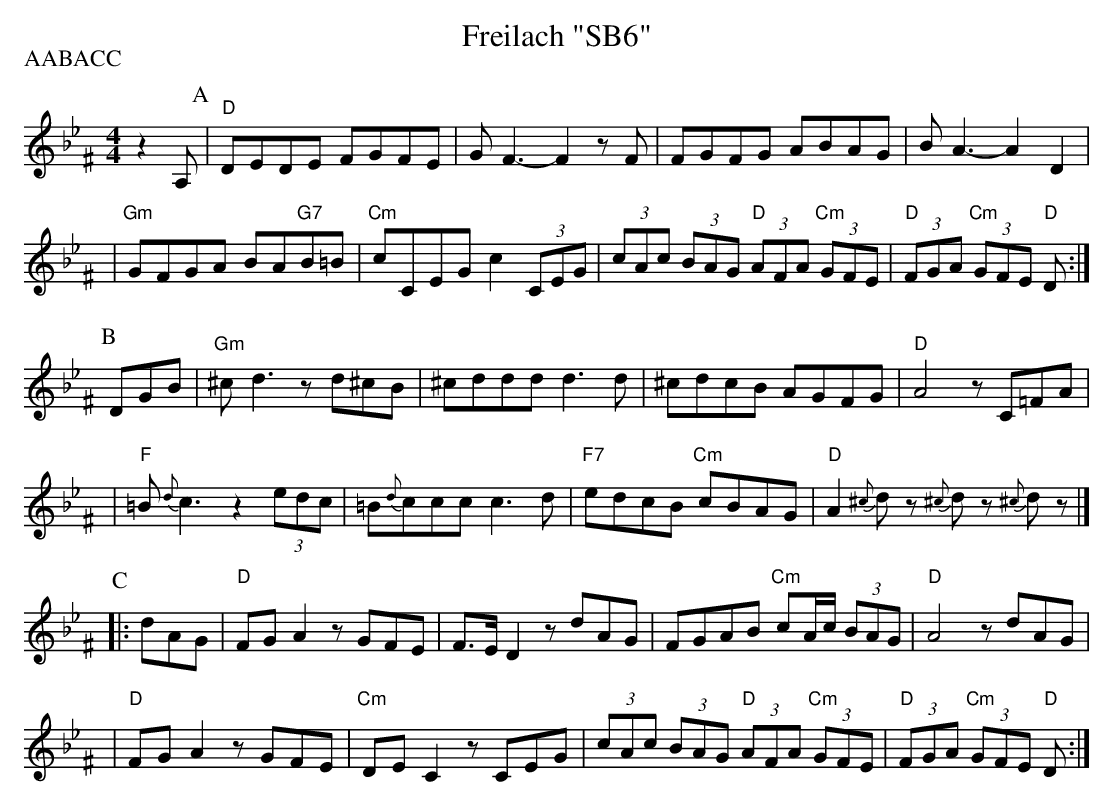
X:1
T: Freilach "SB6"
M: 4/4
L: 1/8
P: AABACC
K: Dphr^F
z2A, \
P:A
| "D"DEDE FGFE | GF3- F2zF | FGFG ABAG | BA3- A2D2 |
| "Gm"GFGA BA"G7"B=B | "Cm"cCEG c2 (3CEG | (3cAc (3BAG "D"(3AFA "Cm"(3GFE | "D"(3FGA "Cm"(3GFE "D"D :|
P:B
DGB \
| "Gm"^cd3 zd^cB | ^cddd d3d | ^cdcB AGFG | "D"A4 zC=FA |
| "F"=B{d}c3 z2 (3edc | =B{d}ccc c3d | "F7"edcB "Cm"cBAG | "D"A2 {^c}dz {^c}dz {^c}dz |]
P:C
|: dAG \
| "D"FGA2 zGFE | F>ED2 zdAG | FGAB "Cm"cA/c/ (3BAG | "D"A4 zdAG |
| "D"FGA2 zGFE | "Cm"DEC2 zCEG | (3cAc (3BAG "D"(3AFA "Cm"(3GFE | "D"(3FGA "Cm"(3GFE "D"D :|
